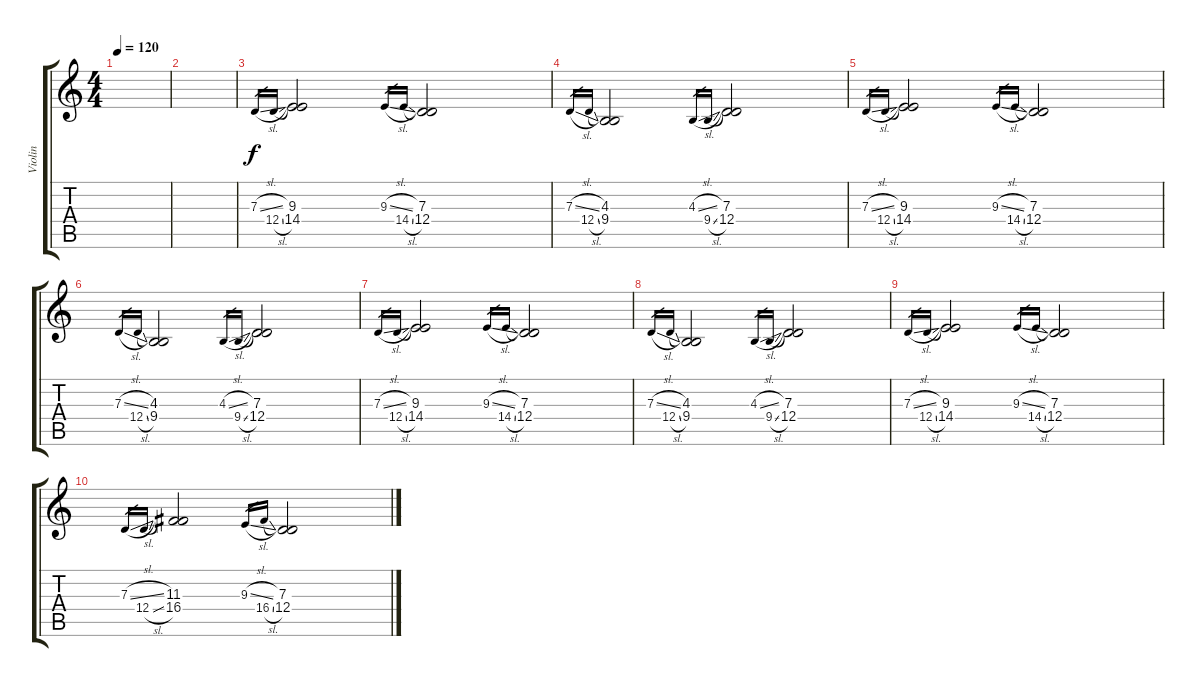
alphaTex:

\track ("Violin" "Violin") {instrument violin}
\staff {score tabs}
\tuning (E4 B3 G3 D3 A2 E2) {hide}
\ts (4 4)
\tempo 120
\clef g2
\ks c
|
|
7.3{sl}.16{gr} 12.4{sl}.16{gr} (9.3 14.4).2 9.3{sl}.16{gr} 14.4{sl}.16{gr} (7.3 12.4).2 |
7.3{sl}.16{gr} 12.4{sl}.16{gr} (4.3 9.4).2 4.3{sl}.16{gr} 9.4{sl}.16{gr} (7.3 12.4).2 |
7.3{sl}.16{gr} 12.4{sl}.16{gr} (9.3 14.4).2 9.3{sl}.16{gr} 14.4{sl}.16{gr} (7.3 12.4).2 |
7.3{sl}.16{gr} 12.4{sl}.16{gr} (4.3 9.4).2 4.3{sl}.16{gr} 9.4{sl}.16{gr} (7.3 12.4).2 |
7.3{sl}.16{gr} 12.4{sl}.16{gr} (9.3 14.4).2 9.3{sl}.16{gr} 14.4{sl}.16{gr} (7.3 12.4).2 |
7.3{sl}.16{gr} 12.4{sl}.16{gr} (4.3 9.4).2 4.3{sl}.16{gr} 9.4{sl}.16{gr} (7.3 12.4).2 |
7.3{sl}.16{gr} 12.4{sl}.16{gr} (9.3 14.4).2 9.3{sl}.16{gr} 14.4{sl}.16{gr} (7.3 12.4).2 |
7.3{sl}.16{gr} 12.4{sl}.16{gr} (11.3 16.4).2 9.3{sl}.16{gr} 16.4{sl}.16{gr} (7.3 12.4).2
